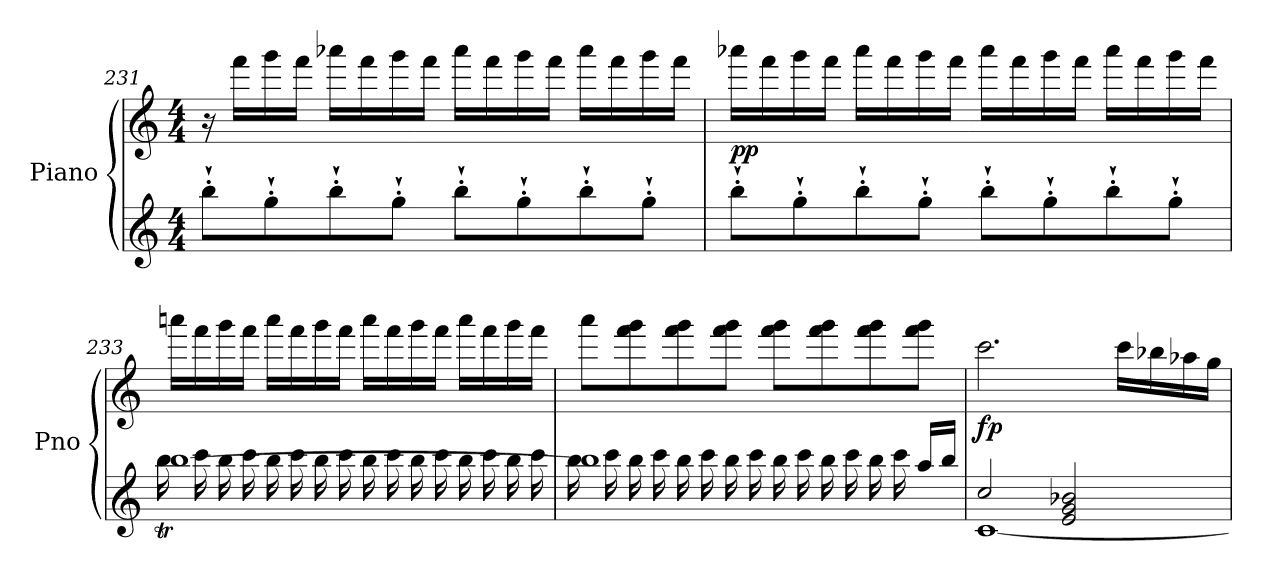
**kern	**kern	**dynam
*part1	*part1	*part1
*staff2	*staff1	*staff1/2
*I"Piano	*	*
*I'Pno	*	*
*clefG2	*clefG2	*
*k[]	*k[]	*
*M4/4	*M4/4	*
=231	=231	=231
!	!	!LO:DY:b
8bb'`\L	16r	other-dynamics
.	16fff\LL	.
8gg'`\	16ggg\	.
.	16fff\JJ	.
8bb'`\	16aaa-X\LL	.
.	16fff\	.
8gg'`\J	16ggg\	.
.	16fff\JJ	.
8bb'`\L	16aaa-\LL	.
.	16fff\	.
8gg'`\	16ggg\	.
.	16fff\JJ	.
8bb'`\	16aaa-\LL	.
.	16fff\	.
8gg'`\J	16ggg\	.
.	16fff\JJ	.
!!LO:PB:g=z
=232	=232	=232
!	!	!LO:DY:b
8bb'`\L	16aaa-X\LL	pp
.	16fff\	.
8gg'`\	16ggg\	.
.	16fff\JJ	.
8bb'`\	16aaa-\LL	.
.	16fff\	.
8gg'`\J	16ggg\	.
.	16fff\JJ	.
8bb'`\L	16aaa-\LL	.
.	16fff\	.
8gg'`\	16ggg\	.
.	16fff\JJ	.
8bb'`\	16aaa-\LL	.
.	16fff\	.
8gg'`\J	16ggg\	.
.	16fff\JJ	.
=233	=233	=233
*^	*	*
!	!	!	!LO:DY:b
[1bb	16bbt	16aaan\LL	other-dynamics
.	16ccc	16fff\	.
.	16bb	16ggg\	.
.	16ccc	16fff\JJ	.
.	16bb	16aaa\LL	.
.	16ccc	16fff\	.
.	16bb	16ggg\	.
.	16ccc	16fff\JJ	.
.	16bb	16aaa\LL	.
.	16ccc	16fff\	.
.	16bb	16ggg\	.
.	16ccc	16fff\JJ	.
.	16bb	16aaa\LL	.
.	16ccc	16fff\	.
.	16bb	16ggg\	.
.	16ccc	16fff\JJ	.
!!LO:LB:g=z
=234	=234	=234	=234
1bb]	16bb	8aaa\L	.
.	16ccc	.	.
.	16bb	8fff\ 8ggg\	.
.	16ccc	.	.
.	16bb	8fff\ 8ggg\	.
.	16ccc	.	.
.	16bb	8fff\ 8ggg\J	.
.	16ccc	.	.
.	16bb	8fff\ 8ggg\L	.
.	16ccc	.	.
.	16bb	8fff\ 8ggg\	.
.	16ccc	.	.
.	16bb	8fff\ 8ggg\	.
.	16ccc	.	.
.	16aa/LL	8fff\ 8ggg\J	.
.	16bb/JJ	.	.
=235	=235	=235	=235
!	!	!	!LO:DY:b
2cc/	[1c	2.ccc\	fp
2e/ 2g/ 2b-X/	.	.	.
.	.	16ccc\LL	.
.	.	16bb-X\	.
.	.	16aa-X\	.
.	.	16gg\JJ	.
*v	*v	*	*
=	=	=
*-	*-	*-
